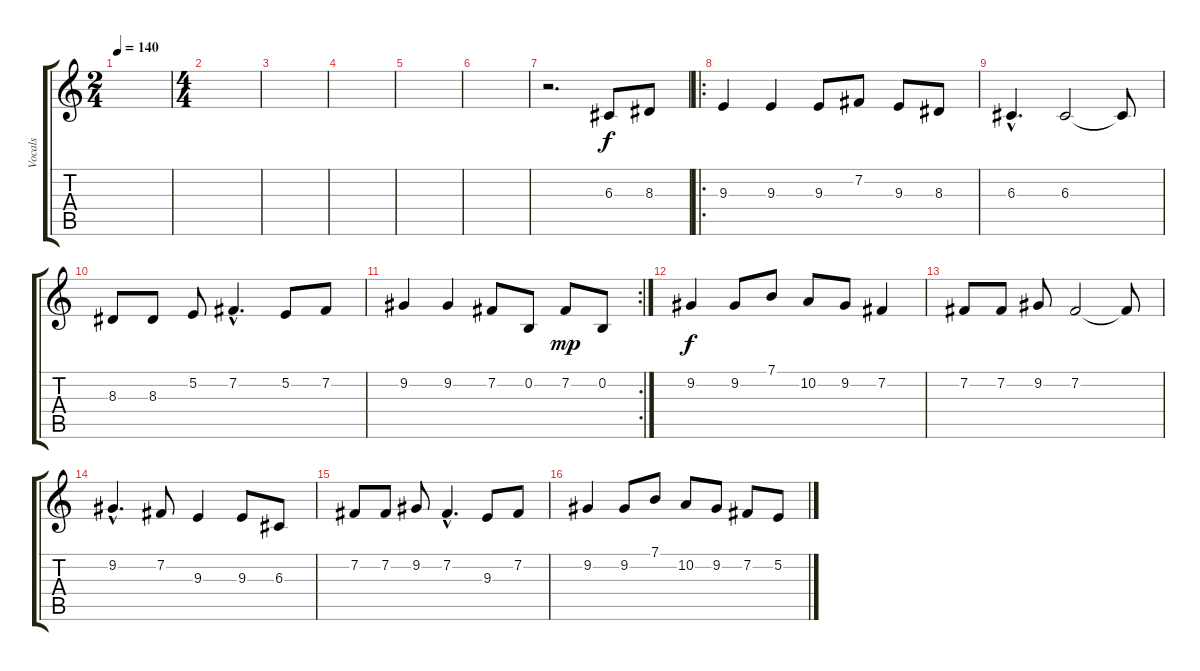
\track ("Vocals" "Vocals") {instrument choiraahs}
\staff {score tabs}
\tuning (E4 B3 G3 D3 A2 E2) {hide}
\ts (2 4)
\tempo 140
\clef g2
\ks c
|
\ts (4 4)
|
|
|
|
|
r.2{d} 6.3.8 8.3.8 |
\ro
9.3.4 9.3.4 9.3.8 7.2.8 9.3.8 8.3.8 |
6.3{hac}.4{d} 6.3.2 6.3{t}.8 |
8.3.8 8.3.8 5.2.8 7.2{hac}.4{d} 5.2.8 7.2.8 |
\rc 2
9.2.4 9.2.4 7.2.8 0.2.8 7.2.8{dy mp} 0.2.8 |
9.2.4{dy f} 9.2.8 7.1.8 10.2.8 9.2.8 7.2.4 |
7.2.8 7.2.8 9.2.8 7.2.2 7.2{t}.8 |
9.2{hac}.4{d} 7.2.8 9.3.4 9.3.8 6.3.8 |
7.2.8 7.2.8 9.2.8 7.2{hac}.4{d} 9.3.8 7.2.8 |
9.2.4 9.2.8 7.1.8 10.2.8 9.2.8 7.2.8 5.2.8
